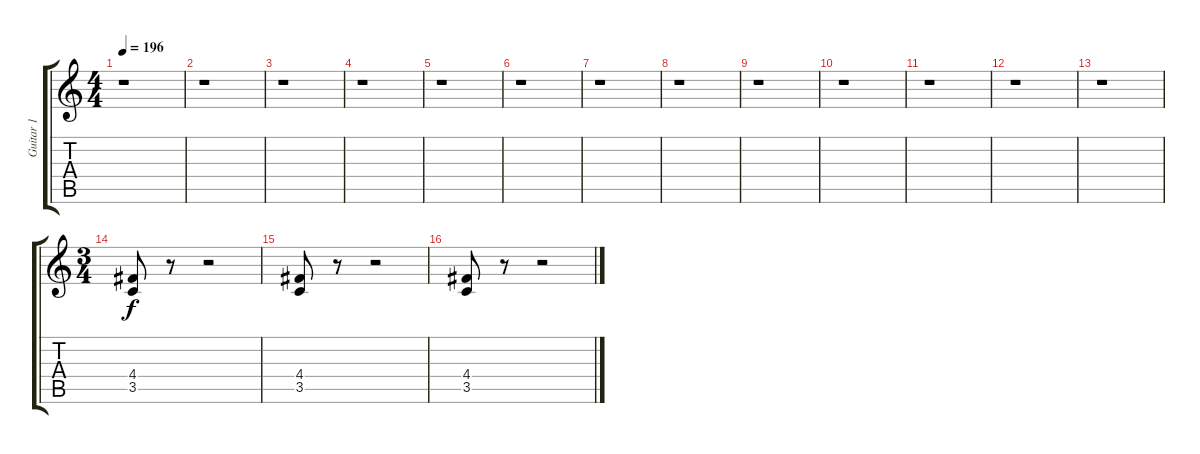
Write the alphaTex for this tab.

\track ("Guitar 1" "Guitar 1") {instrument overdrivenguitar}
\staff {score tabs}
\tuning (E4 B3 G3 D3 A2 E2) {hide}
\ts (4 4)
\tempo 196
\clef g2
\ks c
r.1{dy f} |
r.1 |
r.1 |
r.1 |
r.1 |
r.1 |
r.1 |
r.1 |
r.1 |
r.1 |
r.1 |
r.1 |
r.1 |
\ts (3 4)
(4.4 3.5).8 r.8 r.2 |
(4.4 3.5).8 r.8 r.2 |
(4.4 3.5).8 r.8 r.2
